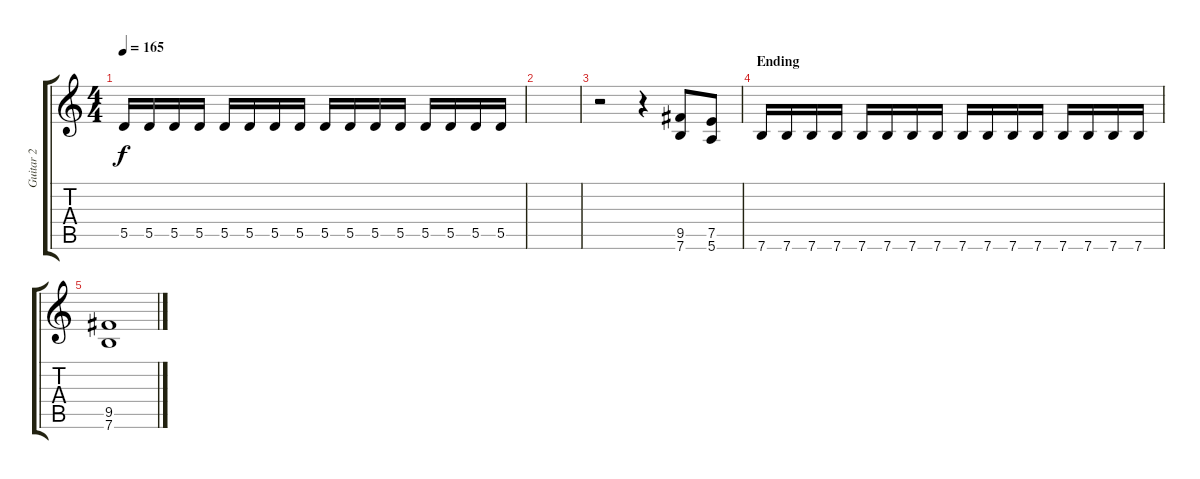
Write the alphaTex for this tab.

\track ("Guitar 2" "Guitar 2") {instrument distortionguitar}
\staff {score tabs}
\tuning (E4 B3 G3 D3 A2 E2) {hide}
\ts (4 4)
\tempo 165
\clef g2
\ks c
5.5.16{dy f} 5.5.16 5.5.16 5.5.16 5.5.16 5.5.16 5.5.16 5.5.16 5.5.16 5.5.16 5.5.16 5.5.16 5.5.16 5.5.16 5.5.16 5.5.16 |
|
r.2 r.4 (9.5 7.6).8 (7.5 5.6).8 |
\section ("" "Ending")
7.6.16 7.6.16 7.6.16 7.6.16 7.6.16 7.6.16 7.6.16 7.6.16 7.6.16 7.6.16 7.6.16 7.6.16 7.6.16 7.6.16 7.6.16 7.6.16 |
(9.5 7.6).1
